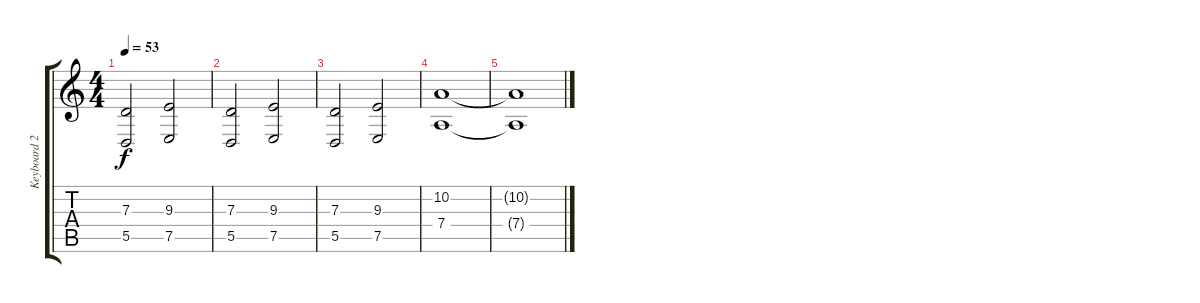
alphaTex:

\track ("Keyboard 2" "Keyboard 2") {instrument stringensemble1}
\staff {score tabs}
\tuning (E4 B3 G3 D3 A2 E2) {hide}
\ts (4 4)
\tempo 53
\clef g2
\ks c
(7.3 5.5).2{dy f} (9.3 7.5).2 |
(7.3 5.5).2 (9.3 7.5).2 |
(7.3 5.5).2 (9.3 7.5).2 |
(10.2 7.4).1 |
(10.2{t} 7.4{t}).1
